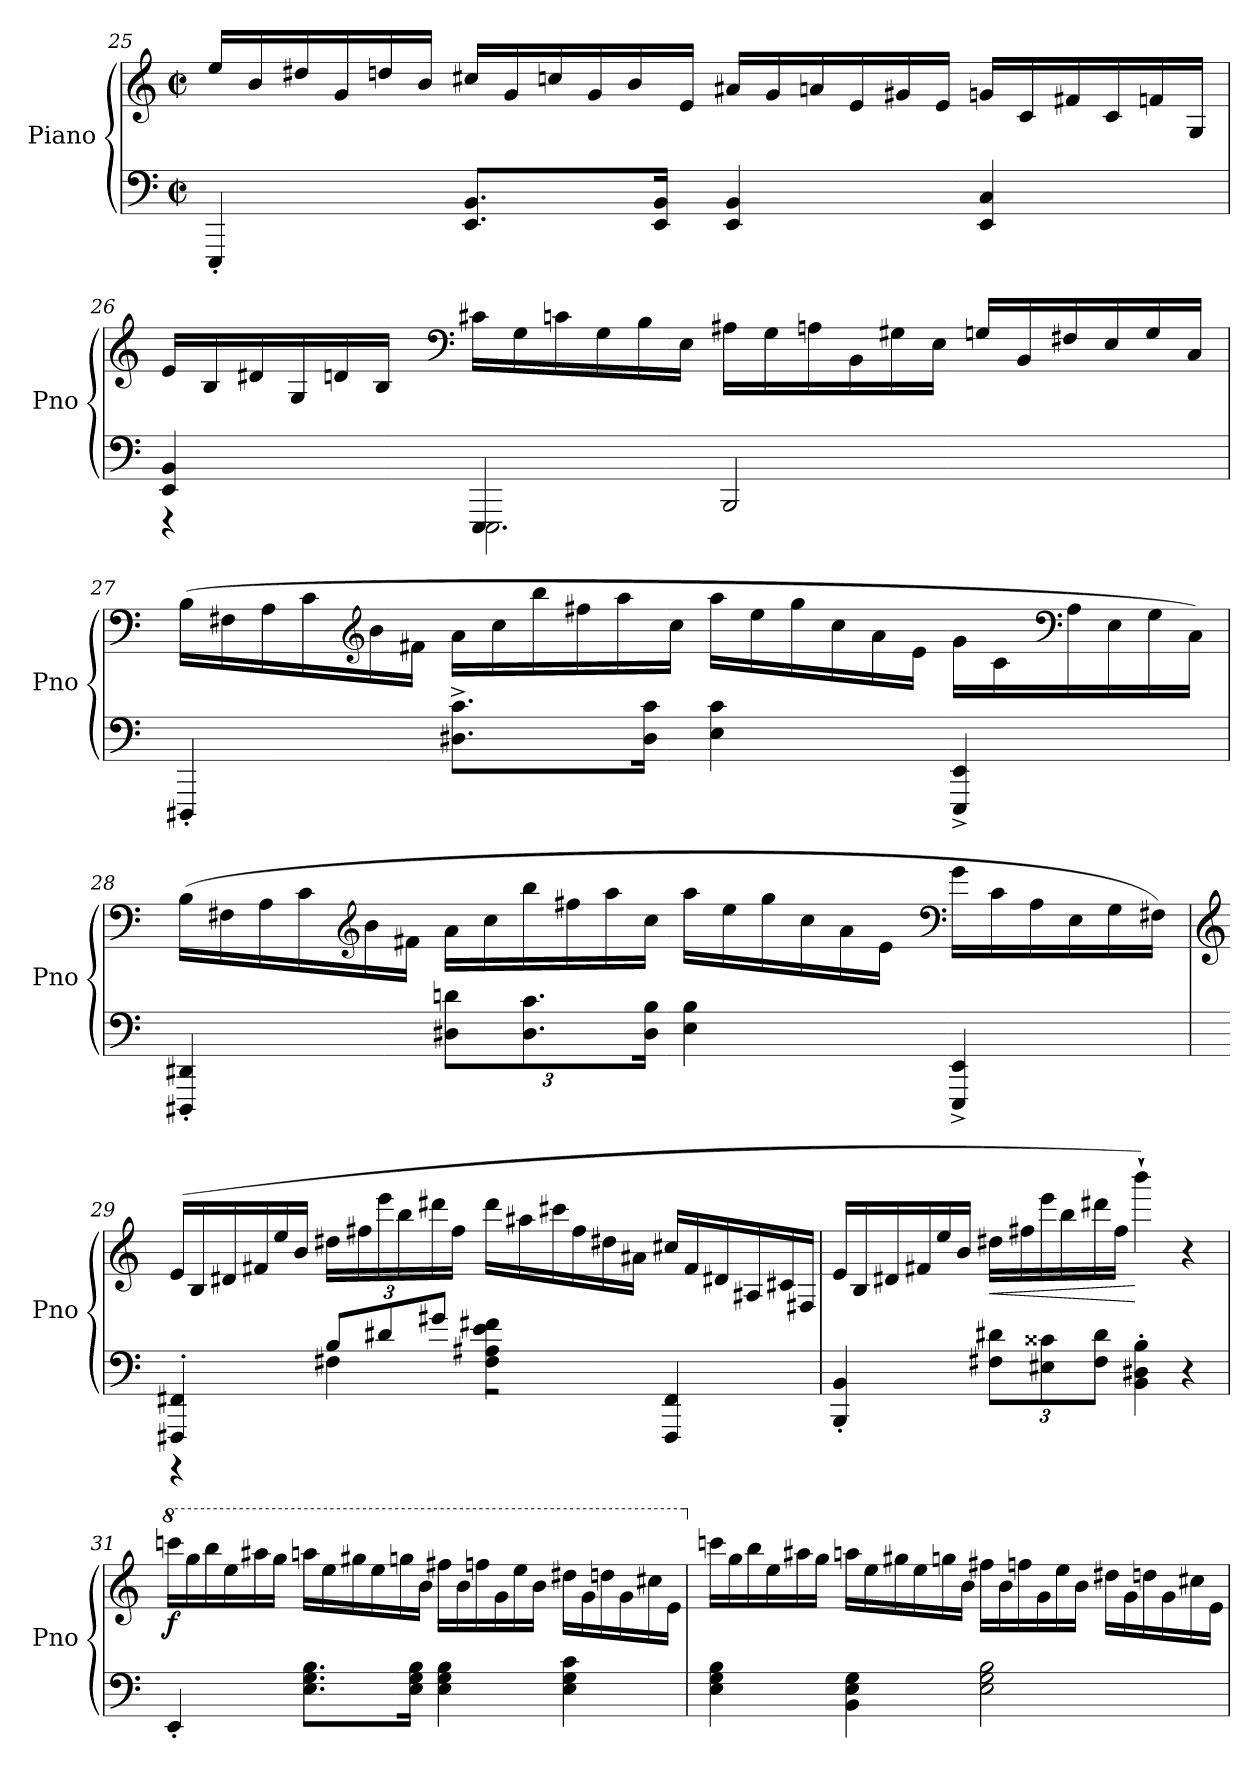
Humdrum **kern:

**kern	**kern	**dynam
*part1	*part1	*part1
*staff2	*staff1	*staff1/2
*I"Piano	*	*
*I'Pno	*	*
!!LO:LB:g=z
*clefF4	*clefG2	*
*k[]	*k[]	*
*M4/4	*M4/4	*
*met(c|)	*met(c|)	*
*	*Xtuplet	*
=25	=25	=25
!	!	!LO:DY:b
4EEE'/	24ee/LL	other-dynamics
.	24b/	.
.	24dd#X/	.
.	24g/	.
.	24ddn/	.
.	24b/JJ	.
8.EE/ 8.BB/L	24cc#X/LL	.
.	24g/	.
.	24ccn/	.
.	24g/	.
.	24b/	.
16EE/ 16BB/Jk	.	.
.	24e/JJ	.
4EE/ 4BB/	24a#X/LL	.
.	24g/	.
.	24an/	.
.	24e/	.
.	24g#X/	.
.	24e/JJ	.
4EE/ 4C/	24gn/LL	.
.	24c/	.
.	24f#X/	.
.	24c/	.
.	24fn/	.
.	24G/JJ	.
!!LO:LB:g=z
=26	=26	=26
*^	*	*
4EE/ 4BB/	4r	24e/LL	.
.	.	24B/	.
.	.	24d#X/	.
.	.	24G/	.
.	.	24dn/	.
.	.	24B/JJ	.
*	*	*clefF4	*
4EEE/	2.EEE\	24c#X\LL	.
.	.	24G\	.
.	.	24cn\	.
.	.	24G\	.
.	.	24B\	.
.	.	24E\JJ	.
2BBB/	.	24A#X\LL	.
.	.	24G\	.
.	.	24An\	.
.	.	24BB\	.
.	.	24G#X\	.
.	.	24E\JJ	.
.	.	24Gn/LL	.
.	.	24BB/	.
.	.	24F#X/	.
.	.	24E/	.
.	.	24G/	.
.	.	24C/JJ	.
*v	*v	*	*
!!LO:LB:g=z
=27	=27	=27
4DDD#X'/	(>24B\LL	.
.	24F#X\	.
.	24A\	.
.	24c\	.
*	*clefG2	*
.	24b\	.
.	24f#X\JJ	.
8.D#X\^ 8.c\^L	24a\LL	.
.	24cc\	.
.	24bb\	.
.	24ff#X\	.
.	24aa\	.
16D#\ 16c\Jk	.	.
.	24cc\JJ	.
4E\ 4c\	24aa\LL	.
.	24ee\	.
.	24gg\	.
.	24cc\	.
.	24a\	.
.	24e\JJ	.
4EEE/^ 4EE/^	24g\LL	.
.	24c\	.
*	*clefF4	*
.	24A\	.
.	24E\	.
.	24G\	.
.	24C\JJ)	.
!!LO:LB:g=z
=28	=28	=28
4DDD#X/' 4DD#X/'	(>24B\LL	.
.	24F#X\	.
.	24A\	.
.	24c\	.
*	*clefG2	*
.	24b\	.
.	24f#X\JJ	.
*Xbrackettup	*	*
12D#X\ 12dn\L	24a\LL	.
.	24cc\	.
12.D#\ 12.c\	24bb\	.
.	24ff#X\	.
.	24aa\	.
24D#\ 24B\Jk	24cc\JJ	.
4E\ 4B\	24aa\LL	.
.	24ee\	.
.	24gg\	.
.	24cc\	.
.	24a\	.
.	24e\JJ	.
*	*clefF4	*
4EEE/^ 4EE/^	24g\LL	.
.	24c\	.
.	24A\	.
.	24E\	.
.	24G\	.
.	24F#X\JJ)	.
!!LO:PB:g=z
=29	=29	=29
*	*clefG2	*
*^	*	*
4FFF#X/' 4FF#X/'	4r	(>24e/LL	.
.	.	24B/	.
.	.	24d#X/	.
.	.	24f#X/	.
.	.	24ee/	.
.	.	24b/JJ	.
12B/L	4F#X\	24dd#X\LL	.
.	.	24ff#X\	.
12d#X/	.	24eee\	.
.	.	24bb\	.
12g#X/J	.	24ddd#X\	.
.	.	24ff#\JJ	.
4F#\ 4A#X\ 4e\ 4f#X\	2r	24ddd#\LL	.
.	.	24aa#X\	.
.	.	24ccc#X\	.
.	.	24ff#\	.
.	.	24dd#X\	.
.	.	24a#X\JJ	.
4FFF#/ 4FF#/	.	24cc#X/LL	.
.	.	24f#/	.
.	.	24d#X/	.
.	.	24A#X/	.
.	.	24c#X/	.
.	.	24F#X/JJ	.
*v	*v	*	*
=30	=30	=30
4BBB/' 4BB/'	24e/LL	.
.	24B/	.
.	24d#X/	.
.	24f#X/	.
.	24ee/	.
.	24b/JJ	.
!	!	!LO:HP:b
12F#X\ 12d#X\L	24dd#X\LL	<
.	24ff#X\	.
12E#X\ 12c##X\	24eee\	.
.	24bb\	.
12F#\ 12d#\J	24ddd#X\	.
.	24ff#\JJ	.
4BB\' 4D#X\' 4B\'	4bbb`\)	[
4r	4r	.
!!LO:LB:g=z
=31	=31	=31
*	*8va	*
!	!	!LO:DY:b
4EE'/	24ccccn\LL	f
.	24ggg\	.
.	24bbb\	.
.	24eee\	.
.	24aaa#X\	.
.	24ggg\JJ	.
8.E\ 8.G\ 8.B\L	24aaan\LL	.
.	24eee\	.
.	24ggg#X\	.
.	24eee\	.
.	24gggn\	.
16E\ 16G\ 16B\Jk	.	.
.	24bb\JJ	.
4E\ 4G\ 4B\	24fff#X\LL	.
.	24bb\	.
.	24fffn\	.
.	24gg\	.
.	24eee\	.
.	24bb\JJ	.
4E\ 4G\ 4c\	24ddd#X\LL	.
.	24gg\	.
.	24dddn\	.
.	24gg\	.
.	24ccc#X\	.
.	24ee\JJ	.
!!LO:LB:g=z
=32	=32	=32
*	*X8va	*
4E\ 4G\ 4B\	24cccn\LL	.
.	24gg\	.
.	24bb\	.
.	24ee\	.
.	24aa#X\	.
.	24gg\JJ	.
4BB\ 4E\ 4G\	24aan\LL	.
.	24ee\	.
.	24gg#X\	.
.	24ee\	.
.	24ggn\	.
.	24b\JJ	.
2E\ 2G\ 2B\	24ff#X\LL	.
.	24b\	.
.	24ffn\	.
.	24g\	.
.	24ee\	.
.	24b\JJ	.
.	24dd#X\LL	.
.	24g\	.
.	24ddn\	.
.	24g\	.
.	24cc#X\	.
.	24e\JJ	.
=	=	=
*-	*-	*-
